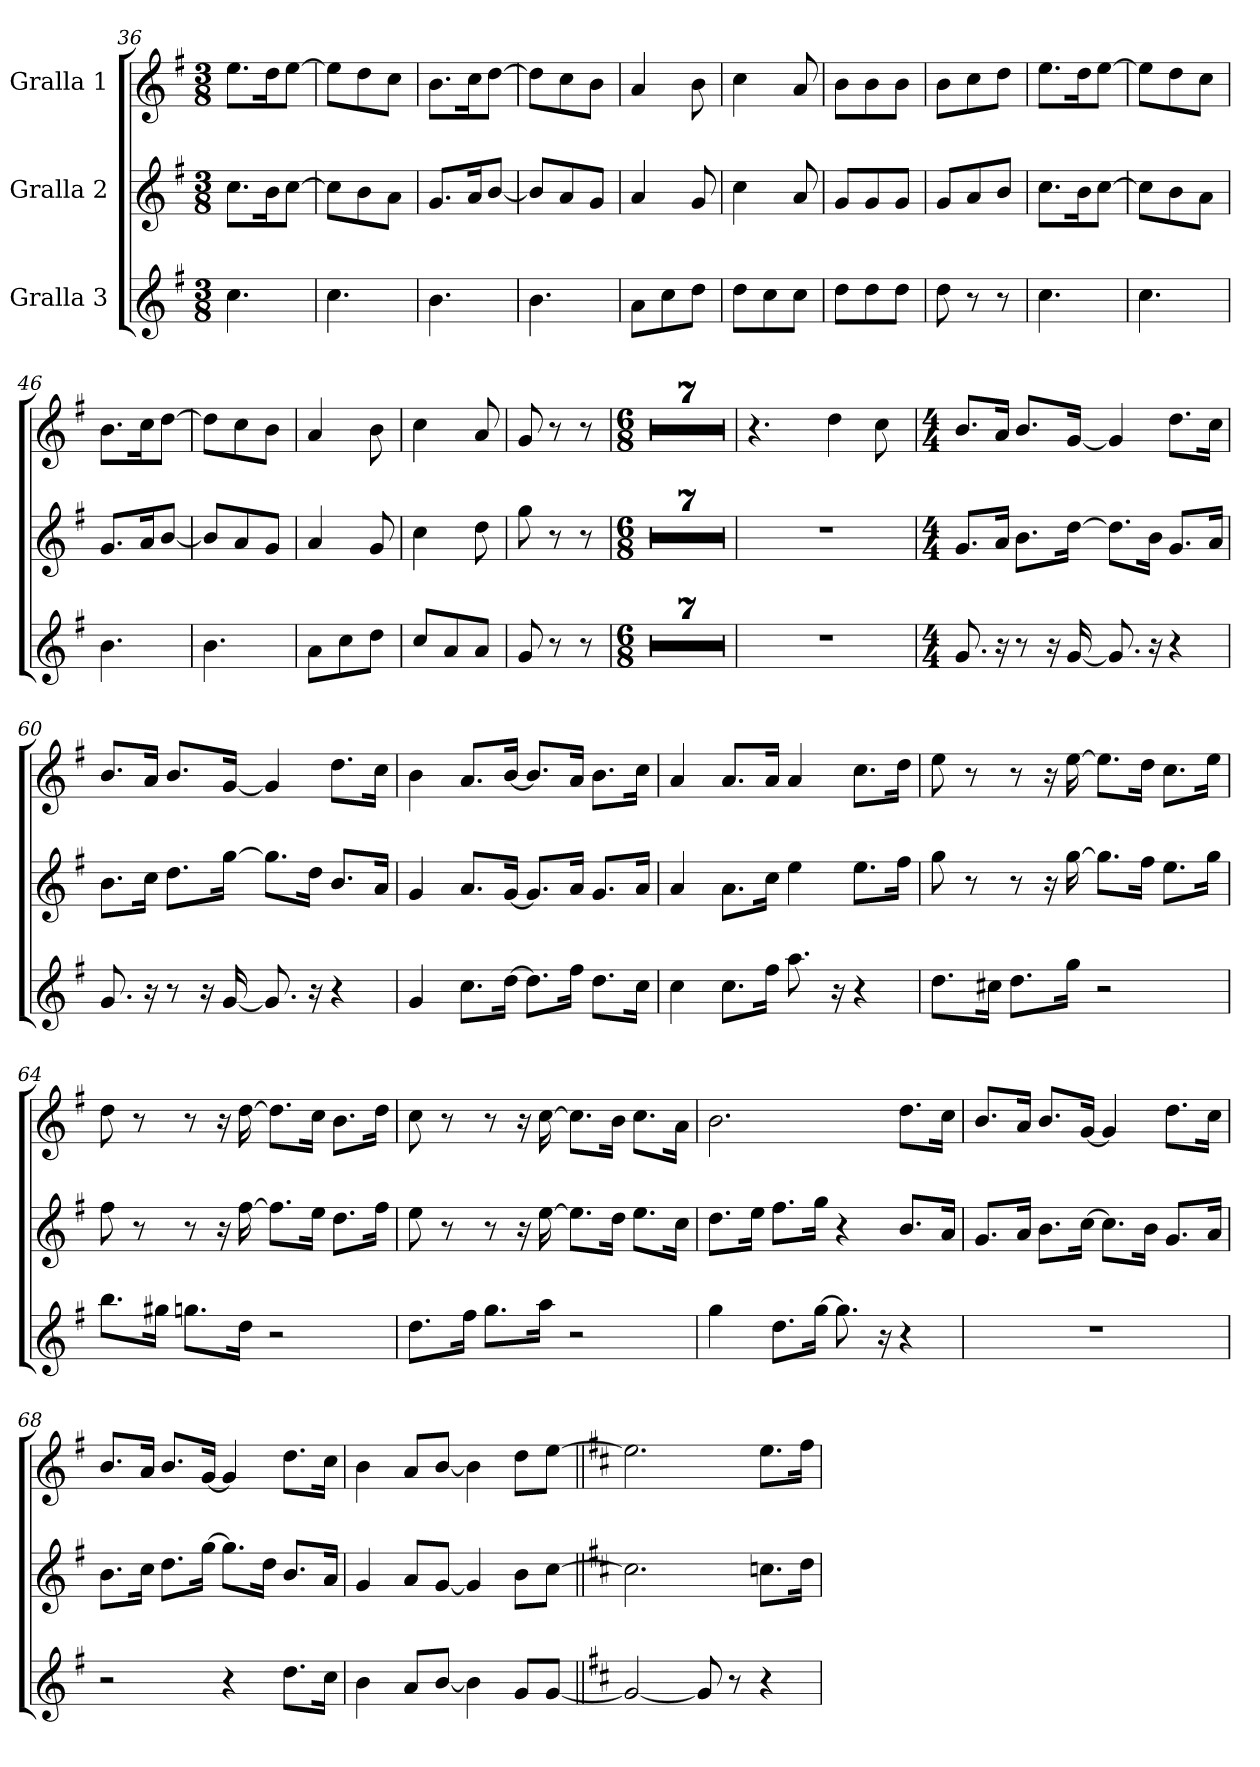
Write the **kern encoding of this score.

**kern	**kern	**kern
*part3	*part2	*part1
*staff3	*staff2	*staff1
*I"Gralla 3	*I"Gralla 2	*I"Gralla 1
!!LO:LB:g=z
*clefG2	*clefG2	*clefG2
*ITrd-7c-12	*	*
*k[f#]	*k[f#]	*k[f#]
*G:	*G:	*G:
*M3/8	*M3/8	*M3/8
=36	=36	=36
4.ccc\	8.cc\L	8.ee\L
.	16b\K	16dd\K
.	[8cc\J	[8ee\J
=37	=37	=37
4.ccc\	8cc\L]	8ee\L]
.	8b\	8dd\
.	8a\J	8cc\J
=38	=38	=38
4.bb\	8.g/L	8.b\L
.	16a/K	16cc\K
.	[8b/J	[8dd\J
=39	=39	=39
4.bb\	8b/L]	8dd\L]
.	8a/	8cc\
.	8g/J	8b\J
=40	=40	=40
8aa\L	4a/	4a/
8ccc\	.	.
8ddd\J	8g/	8b\
=41	=41	=41
8ddd\L	4cc\	4cc\
8ccc\	.	.
8ccc\J	8a/	8a/
=42	=42	=42
8ddd\L	8g/L	8b\L
8ddd\	8g/	8b\
8ddd\J	8g/J	8b\J
=43	=43	=43
8ddd\	8g/L	8b\L
8r	8a/	8cc\
8r	8b/J	8dd\J
=44	=44	=44
4.ccc\	8.cc\L	8.ee\L
.	16b\K	16dd\K
.	[8cc\J	[8ee\J
=45	=45	=45
4.ccc\	8cc\L]	8ee\L]
.	8b\	8dd\
.	8a\J	8cc\J
!!LO:LB:g=z
=46	=46	=46
4.bb\	8.g/L	8.b\L
.	16a/K	16cc\K
.	[8b/J	[8dd\J
=47	=47	=47
4.bb\	8b/L]	8dd\L]
.	8a/	8cc\
.	8g/J	8b\J
=48	=48	=48
8aa\L	4a/	4a/
8ccc\	.	.
8ddd\J	8g/	8b\
=49	=49	=49
8ccc/L	4cc\	4cc\
8aa/	.	.
8aa/J	8dd\	8a/
=50	=50	=50
8gg/	8gg\	8g/
8r	8r	8r
8r	8r	8r
=51	=51	=51
*M6/8	*M6/8	*M6/8
2.r	2.r	2.r
!!LO:LB:g=z
=52	=52	=52
2.r	2.r	2.r
=53	=53	=53
2.r	2.r	2.r
=54	=54	=54
2.r	2.r	2.r
=55	=55	=55
2.r	2.r	2.r
=56	=56	=56
2.r	2.r	2.r
=57	=57	=57
2.r	2.r	2.r
!!LO:PB:g=z
=58	=58	=58
*	*	*^
2.r	2.r	4.r	8.ryy
*	*	*MM224	*
.	.	.	2ryy
.	.	4dd\	.
.	.	8cc\	.
.	.	.	16ryy
*	*	*v	*v
=59	=59	=59
*M4/4	*M4/4	*M4/4
*	*	*MM150
8.gg/	8.g/L	8.b/L
16r	16a/Jk	16a/Jk
8r	8.b\L	8.b/L
16r	.	.
[16gg/	[16dd\Jk	[16g/Jk
8.gg/]	8.dd\L]	4g/]
16r	16b\Jk	.
4r	8.g/L	8.dd\L
.	16a/Jk	16cc\Jk
=60	=60	=60
8.gg/	8.b\L	8.b/L
16r	16cc\Jk	16a/Jk
8r	8.dd\L	8.b/L
16r	.	.
[16gg/	[16gg\Jk	[16g/Jk
8.gg/]	8.gg\L]	4g/]
16r	16dd\Jk	.
4r	8.b/L	8.dd\L
.	16a/Jk	16cc\Jk
=61	=61	=61
4gg/	4g/	4b\
8.ccc\L	8.a/L	8.a/L
[16ddd\Jk	[16g/Jk	[16b/Jk
8.ddd\L]	8.g/L]	8.b/L]
16fff#\Jk	16a/Jk	16a/Jk
8.ddd\L	8.g/L	8.b\L
16ccc\Jk	16a/Jk	16cc\Jk
!!LO:LB:g=z
=62	=62	=62
4ccc\	4a/	4a/
8.ccc\L	8.a\L	8.a/L
16fff#\Jk	16cc\Jk	16a/Jk
8.aaa\	4ee\	4a/
16r	.	.
4r	8.ee\L	8.cc\L
.	16ff#\Jk	16dd\Jk
=63	=63	=63
8.ddd\L	8gg\	8ee\
.	8r	8r
16ccc#X\Jk	.	.
8.ddd\L	8r	8r
.	16r	16r
16ggg\Jk	[16gg\	[16ee\
2r	8.gg\L]	8.ee\L]
.	16ff#\Jk	16dd\Jk
.	8.ee\L	8.cc\L
.	16gg\Jk	16ee\Jk
=64	=64	=64
8.bbb\L	8ff#\	8dd\
.	8r	8r
16ggg#X\Jk	.	.
8.gggn\L	8r	8r
.	16r	16r
16ddd\Jk	[16ff#\	[16dd\
2r	8.ff#\L]	8.dd\L]
.	16ee\Jk	16cc\Jk
.	8.dd\L	8.b\L
.	16ff#\Jk	16dd\Jk
=65	=65	=65
8.ddd\L	8ee\	8cc\
.	8r	8r
16fff#\Jk	.	.
8.ggg\L	8r	8r
.	16r	16r
16aaa\Jk	[16ee\	[16cc\
2r	8.ee\L]	8.cc\L]
.	16dd\Jk	16b\Jk
.	8.ee\L	8.cc\L
.	16cc\Jk	16a\Jk
!!LO:LB:g=z
=66	=66	=66
4ggg\	8.dd\L	2.b\
.	16ee\Jk	.
8.ddd\L	8.ff#\L	.
[16ggg\Jk	16gg\Jk	.
8.ggg\]	4r	.
16r	.	.
4r	8.b/L	8.dd\L
.	16a/Jk	16cc\Jk
=67	=67	=67
1r	8.g/L	8.b/L
.	16a/Jk	16a/Jk
.	8.b\L	8.b/L
.	[16cc\Jk	[16g/Jk
.	8.cc\L]	4g/]
.	16b\Jk	.
.	8.g/L	8.dd\L
.	16a/Jk	16cc\Jk
=68	=68	=68
2r	8.b\L	8.b/L
.	16cc\Jk	16a/Jk
.	8.dd\L	8.b/L
.	[16gg\Jk	[16g/Jk
4r	8.gg\L]	4g/]
.	16dd\Jk	.
8.ddd\L	8.b/L	8.dd\L
16ccc\Jk	16a/Jk	16cc\Jk
=69	=69	=69
4bb\	4g/	4b\
8aa/L	8a/L	8a/L
[8bb/J	[8g/J	[8b/J
4bb\]	4g/]	4b\]
8gg/L	8b\L	8dd\L
[8gg/J	[8cc\J	[8ee\J
!!LO:LB:g=z
=70||	=70||	=70||
*k[f#c#]	*k[f#c#]	*k[f#c#]
*D:	*D:	*D:
2gg/_	2.cc\]	2.ee\]
8gg/]	.	.
8r	.	.
4r	8.ccn\L	8.ee\L
.	16dd\Jk	16ff#\Jk
=	=	=
*-	*-	*-
